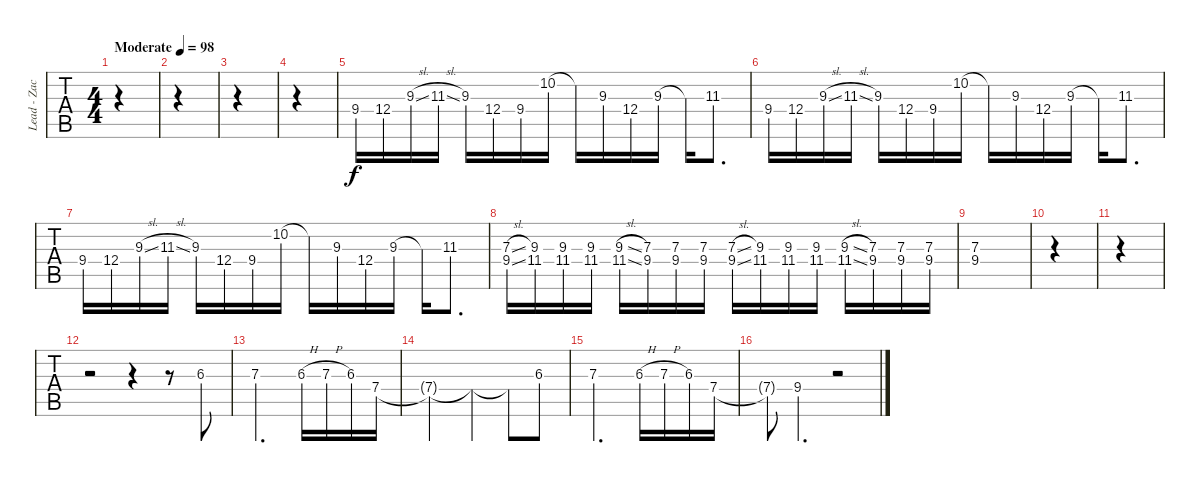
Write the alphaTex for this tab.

\track ("Lead - Zach/Chris" "Lead - Zac") {instrument distortionguitar}
\staff {tabs}
\tuning (Eb4 Bb3 Gb3 Db3 Ab2 Eb2) {hide}
\ts (4 4)
\tempo (98 "Moderate")
\clef g2
\ks c
|
|
|
|
9.4.16 12.4.16 9.3{sl}.16 11.3{sl}.16 9.3.16 12.4.16 9.4.16 10.2.16 10.2{t}.16 9.3.16 12.4.16 9.3.16 9.3{t}.16 11.3.8{d} |
9.4.16 12.4.16 9.3{sl}.16 11.3{sl}.16 9.3.16 12.4.16 9.4.16 10.2.16 10.2{t}.16 9.3.16 12.4.16 9.3.16 9.3{t}.16 11.3.8{d} |
9.4.16 12.4.16 9.3{sl}.16 11.3{sl}.16 9.3.16 12.4.16 9.4.16 10.2.16 10.2{t}.16 9.3.16 12.4.16 9.3.16 9.3{t}.16 11.3.8{d} |
(7.3{sl} 9.4{sl}).16 (9.3 11.4).16 (9.3 11.4).16 (9.3 11.4).16 (9.3{sl} 11.4{sl}).16 (7.3 9.4).16 (7.3 9.4).16 (7.3 9.4).16 (7.3{sl} 9.4{sl}).16 (9.3 11.4).16 (9.3 11.4).16 (9.3 11.4).16 (9.3{sl} 11.4{sl}).16 (7.3 9.4).16 (7.3 9.4).16 (7.3 9.4).16 |
(7.3 9.4).1 |
|
|
r.2 r.4 r.8 6.3.8 |
7.3.2{d} 6.3{h}.16 7.3{h}.16 6.3.16 7.4.16 |
7.4{t}.2 7.4{t}.4 7.4{t}.8 6.3.8 |
7.3.2{d} 6.3{h}.16 7.3{h}.16 6.3.16 7.4.16 |
7.4{t}.8 9.4.4{d} r.2
